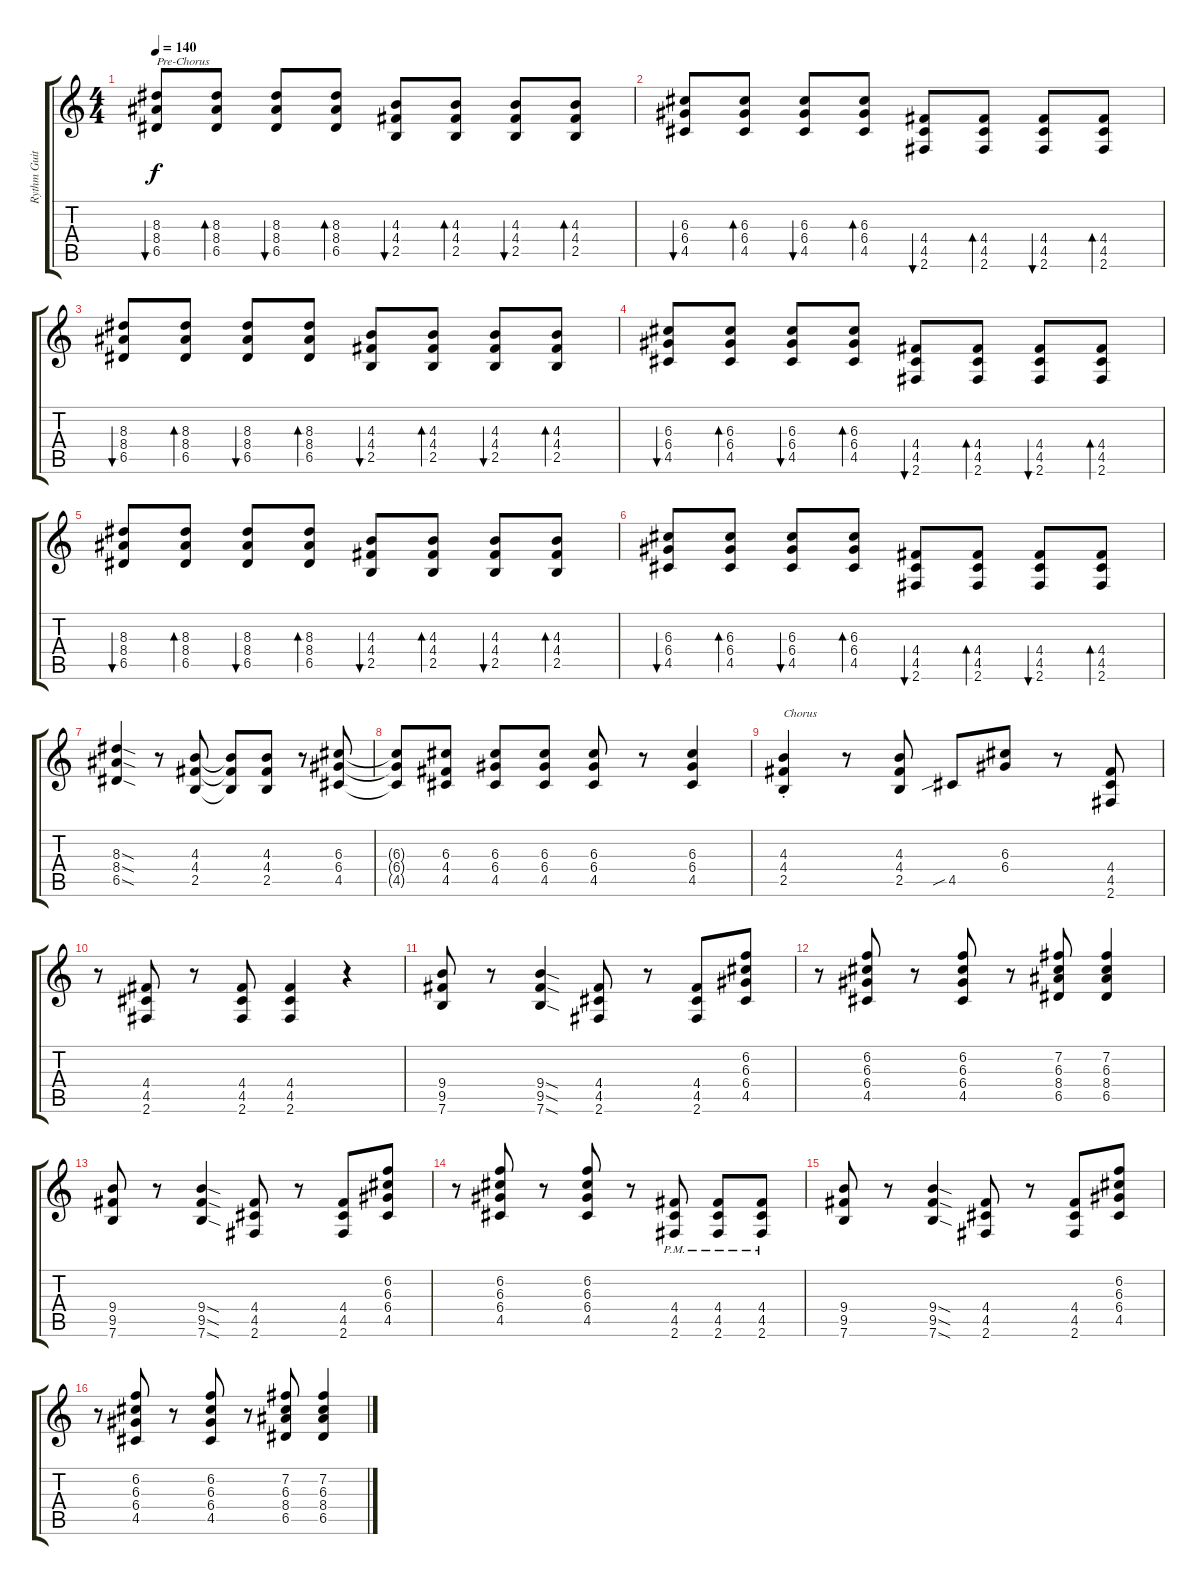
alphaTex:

\track ("Rythm Guitar" "Rythm Guit") {instrument overdrivenguitar}
\staff {score tabs}
\tuning (E4 B3 G3 D3 A2 E2) {hide}
\ts (4 4)
\tempo 140
\clef g2
\ks c
(8.3 8.4 6.5).8{bu 240 txt "Pre-Chorus" dy f} (8.3 8.4 6.5).8{bd 240} (8.3 8.4 6.5).8{bu 240} (8.3 8.4 6.5).8{bd 240} (4.3 4.4 2.5).8{bu 240} (4.3 4.4 2.5).8{bd 240} (4.3 4.4 2.5).8{bu 240} (4.3 4.4 2.5).8{bd 240} |
(6.3 6.4 4.5).8{bu 240} (6.3 6.4 4.5).8{bd 240} (6.3 6.4 4.5).8{bu 240} (6.3 6.4 4.5).8{bd 240} (4.4 4.5 2.6).8{bu 240} (4.4 4.5 2.6).8{bd 240} (4.4 4.5 2.6).8{bu 240} (4.4 4.5 2.6).8{bd 240} |
(8.3 8.4 6.5).8{bu 240} (8.3 8.4 6.5).8{bd 240} (8.3 8.4 6.5).8{bu 240} (8.3 8.4 6.5).8{bd 240} (4.3 4.4 2.5).8{bu 240} (4.3 4.4 2.5).8{bd 240} (4.3 4.4 2.5).8{bu 240} (4.3 4.4 2.5).8{bd 240} |
(6.3 6.4 4.5).8{bu 240} (6.3 6.4 4.5).8{bd 240} (6.3 6.4 4.5).8{bu 240} (6.3 6.4 4.5).8{bd 240} (4.4 4.5 2.6).8{bu 240} (4.4 4.5 2.6).8{bd 240} (4.4 4.5 2.6).8{bu 240} (4.4 4.5 2.6).8{bd 240} |
(8.3 8.4 6.5).8{bu 240} (8.3 8.4 6.5).8{bd 240} (8.3 8.4 6.5).8{bu 240} (8.3 8.4 6.5).8{bd 240} (4.3 4.4 2.5).8{bu 240} (4.3 4.4 2.5).8{bd 240} (4.3 4.4 2.5).8{bu 240} (4.3 4.4 2.5).8{bd 240} |
(6.3 6.4 4.5).8{bu 240} (6.3 6.4 4.5).8{bd 240} (6.3 6.4 4.5).8{bu 240} (6.3 6.4 4.5).8{bd 240} (4.4 4.5 2.6).8{bu 240} (4.4 4.5 2.6).8{bd 240} (4.4 4.5 2.6).8{bu 240} (4.4 4.5 2.6).8{bd 240} |
(8.3{sod} 8.4{sod} 6.5{sod}).4 r.8 (4.3 4.4 2.5).8 (4.3{t} 4.4{t} 2.5{t}).8 (4.3 4.4 2.5).8 r.8 (6.3 6.4 4.5).8 |
(6.3{t} 6.4{t} 4.5{t}).8 (6.3 4.4 4.5).8 (6.3 6.4 4.5).8 (6.3 6.4 4.5).8 (6.3 6.4 4.5).8 r.8 (6.3 6.4 4.5).4 |
(4.3{st} 4.4{st} 2.5{st}).4{txt "Chorus"} r.8 (4.3 4.4 2.5).8 4.5{sib}.8 (6.3 6.4).8 r.8 (4.4 4.5 2.6).8 |
r.8 (4.4 4.5 2.6).8 r.8 (4.4 4.5 2.6).8 (4.4 4.5 2.6).4 r.4 |
(9.4 9.5 7.6).8 r.8 (9.4{sod} 9.5{sod} 7.6{sod}).4 (4.4 4.5 2.6).8 r.8 (4.4 4.5 2.6).8 (6.2 6.3 6.4 4.5).8 |
r.8 (6.2 6.3 6.4 4.5).8 r.8 (6.2 6.3 6.4 4.5).8 r.8 (7.2 6.3 8.4 6.5).8 (7.2 6.3 8.4 6.5).4 |
(9.4 9.5 7.6).8 r.8 (9.4{sod} 9.5{sod} 7.6{sod}).4 (4.4 4.5 2.6).8 r.8 (4.4 4.5 2.6).8 (6.2 6.3 6.4 4.5).8 |
r.8 (6.2 6.3 6.4 4.5).8 r.8 (6.2 6.3 6.4 4.5).8 r.8 (4.4{pm} 4.5{pm} 2.6{pm}).8 (4.4{pm} 4.5{pm} 2.6{pm}).8 (4.4{pm} 4.5{pm} 2.6{pm}).8 |
(9.4 9.5 7.6).8 r.8 (9.4{sod} 9.5{sod} 7.6{sod}).4 (4.4 4.5 2.6).8 r.8 (4.4 4.5 2.6).8 (6.2 6.3 6.4 4.5).8 |
r.8 (6.2 6.3 6.4 4.5).8 r.8 (6.2 6.3 6.4 4.5).8 r.8 (7.2 6.3 8.4 6.5).8 (7.2 6.3 8.4 6.5).4
